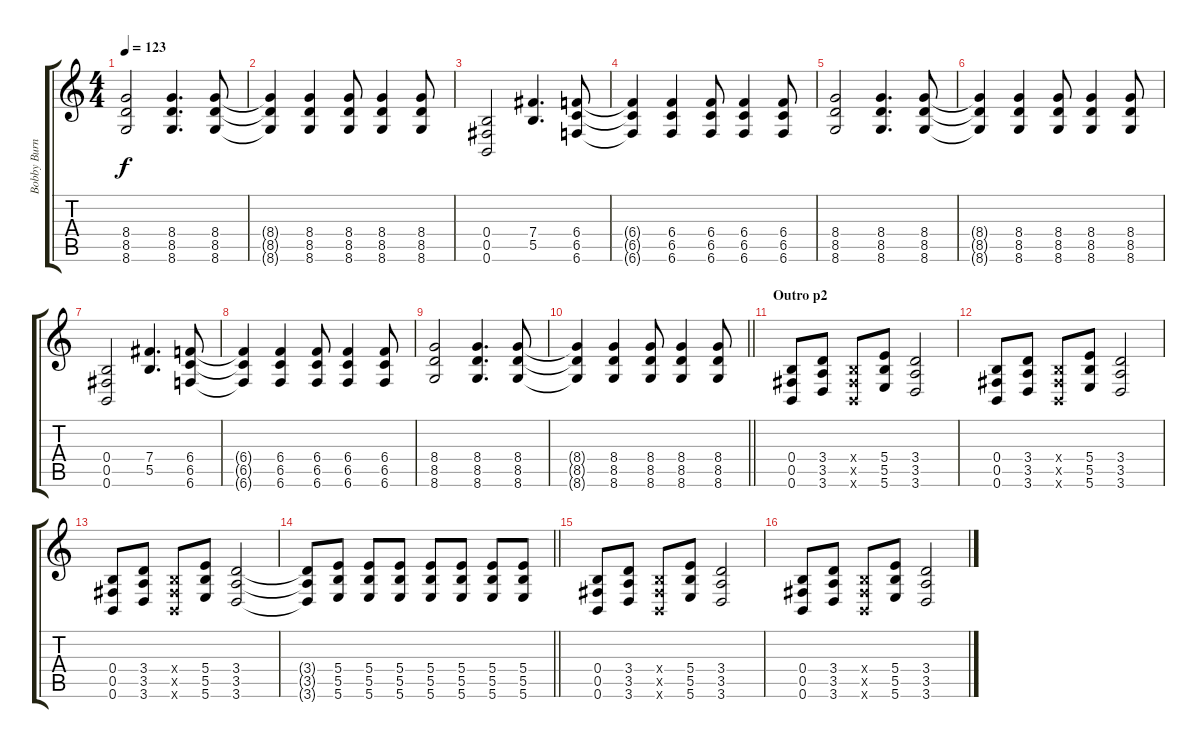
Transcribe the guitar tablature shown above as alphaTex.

\track ("Bobby Burns" "Bobby Burn") {instrument distortionguitar}
\staff {score tabs}
\tuning (Db4 Ab3 E3 B2 Gb2 B1) {hide}
\ts (4 4)
\tempo 123
\clef g2
\ks c
(8.4 8.5 8.6).2{dy f} (8.4 8.5 8.6).4{d} (8.4 8.5 8.6).8 |
(8.4{t} 8.5{t} 8.6{t}).4 (8.4 8.5 8.6).4 (8.4 8.5 8.6).8 (8.4 8.5 8.6).4 (8.4 8.5 8.6).8 |
(0.4 0.5 0.6).2 (7.4 5.5).4{d} (6.4 6.5 6.6).8 |
(6.4{t} 6.5{t} 6.6{t}).4 (6.4 6.5 6.6).4 (6.4 6.5 6.6).8 (6.4 6.5 6.6).4 (6.4 6.5 6.6).8 |
(8.4 8.5 8.6).2 (8.4 8.5 8.6).4{d} (8.4 8.5 8.6).8 |
(8.4{t} 8.5{t} 8.6{t}).4 (8.4 8.5 8.6).4 (8.4 8.5 8.6).8 (8.4 8.5 8.6).4 (8.4 8.5 8.6).8 |
(0.4 0.5 0.6).2 (7.4 5.5).4{d} (6.4 6.5 6.6).8 |
(6.4{t} 6.5{t} 6.6{t}).4 (6.4 6.5 6.6).4 (6.4 6.5 6.6).8 (6.4 6.5 6.6).4 (6.4 6.5 6.6).8 |
(8.4 8.5 8.6).2 (8.4 8.5 8.6).4{d} (8.4 8.5 8.6).8 |
\barLineRight lightlight
(8.4{t} 8.5{t} 8.6{t}).4 (8.4 8.5 8.6).4 (8.4 8.5 8.6).8 (8.4 8.5 8.6).4 (8.4 8.5 8.6).8 |
\section ("" "Outro p2")
(0.4 0.5 0.6).8 (3.4 3.5 3.6).8 (0.4{x} 0.5{x} 0.6{x}).8 (5.4 5.5 5.6).8 (3.4 3.5 3.6).2 |
(0.4 0.5 0.6).8 (3.4 3.5 3.6).8 (0.4{x} 0.5{x} 0.6{x}).8 (5.4 5.5 5.6).8 (3.4 3.5 3.6).2 |
(0.4 0.5 0.6).8 (3.4 3.5 3.6).8 (0.4{x} 0.5{x} 0.6{x}).8 (5.4 5.5 5.6).8 (3.4 3.5 3.6).2 |
\barLineRight lightlight
(3.4{t} 3.5{t} 3.6{t}).8 (5.4 5.5 5.6).8 (5.4 5.5 5.6).8 (5.4 5.5 5.6).8 (5.4 5.5 5.6).8 (5.4 5.5 5.6).8 (5.4 5.5 5.6).8 (5.4 5.5 5.6).8 |
(0.4 0.5 0.6).8 (3.4 3.5 3.6).8 (0.4{x} 0.5{x} 0.6{x}).8 (5.4 5.5 5.6).8 (3.4 3.5 3.6).2 |
(0.4 0.5 0.6).8 (3.4 3.5 3.6).8 (0.4{x} 0.5{x} 0.6{x}).8 (5.4 5.5 5.6).8 (3.4 3.5 3.6).2
